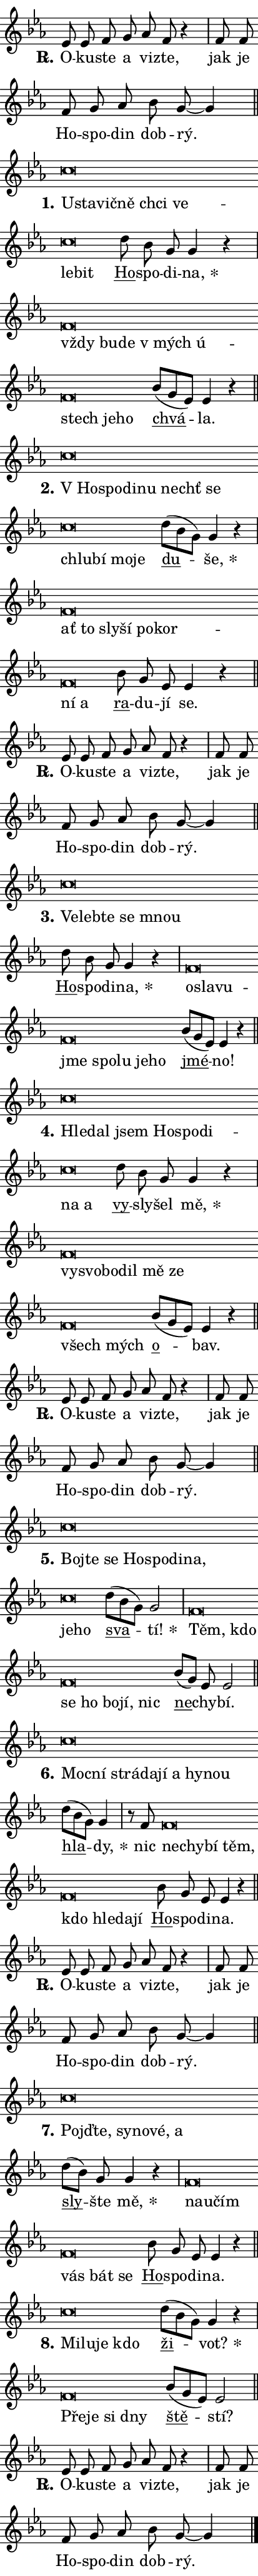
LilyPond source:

\version "2.24.0"
\header { tagline = "" }
\paper {
  indent = 0\cm
  top-margin = 0\cm
  right-margin = 0\cm
  bottom-margin = 0\cm
  left-margin = 0\cm
  paper-width = 7\cm
  page-breaking = #ly:one-page-breaking
  system-system-spacing.basic-distance = #11
  score-system-spacing.basic-distance = #11
  ragged-last = ##f
}


%% Author: Thomas Morley
%% https://lists.gnu.org/archive/html/lilypond-user/2020-05/msg00002.html
#(define (line-position grob)
"Returns position of @var[grob} in current system:
   @code{'start}, if at first time-step
   @code{'end}, if at last time-step
   @code{'middle} otherwise
"
  (let* ((col (ly:item-get-column grob))
         (ln (ly:grob-object col 'left-neighbor))
         (rn (ly:grob-object col 'right-neighbor))
         (col-to-check-left (if (ly:grob? ln) ln col))
         (col-to-check-right (if (ly:grob? rn) rn col))
         (break-dir-left
           (and
             (ly:grob-property col-to-check-left 'non-musical #f)
             (ly:item-break-dir col-to-check-left)))
         (break-dir-right
           (and
             (ly:grob-property col-to-check-right 'non-musical #f)
             (ly:item-break-dir col-to-check-right))))
        (cond ((eqv? 1 break-dir-left) 'start)
              ((eqv? -1 break-dir-right) 'end)
              (else 'middle))))

#(define (tranparent-at-line-position vctor)
  (lambda (grob)
  "Relying on @code{line-position} select the relevant enry from @var{vctor}.
Used to determine transparency,"
    (case (line-position grob)
      ((end) (not (vector-ref vctor 0)))
      ((middle) (not (vector-ref vctor 1)))
      ((start) (not (vector-ref vctor 2))))))

noteHeadBreakVisibility =
#(define-music-function (break-visibility)(vector?)
"Makes @code{NoteHead}s transparent relying on @var{break-visibility}"
#{
  \override NoteHead.transparent =
    #(tranparent-at-line-position break-visibility)
#})

#(define delete-ledgers-for-transparent-note-heads
  (lambda (grob)
    "Reads whether a @code{NoteHead} is transparent.
If so this @code{NoteHead} is removed from @code{'note-heads} from
@var{grob}, which is supposed to be @code{LedgerLineSpanner}.
As a result ledgers are not printed for this @code{NoteHead}"
    (let* ((nhds-array (ly:grob-object grob 'note-heads))
           (nhds-list
             (if (ly:grob-array? nhds-array)
                 (ly:grob-array->list nhds-array)
                 '()))
           ;; Relies on the transparent-property being done before
           ;; Staff.LedgerLineSpanner.after-line-breaking is executed.
           ;; This is fragile ...
           (to-keep
             (remove
               (lambda (nhd)
                 (ly:grob-property nhd 'transparent #f))
               nhds-list)))
      ;; TODO find a better method to iterate over grob-arrays, similiar
      ;; to filter/remove etc for lists
      ;; For now rebuilt from scratch
      (set! (ly:grob-object grob 'note-heads)  '())
      (for-each
        (lambda (nhd)
          (ly:pointer-group-interface::add-grob grob 'note-heads nhd))
        to-keep))))

hideNotes = {
  \noteHeadBreakVisibility #begin-of-line-visible
}
unHideNotes = {
  \noteHeadBreakVisibility #all-visible
}

% work-around for resetting accidentals
% https://lilypond.org/doc/v2.23/Documentation/notation/displaying-rhythms#unmetered-music
cadenzaMeasure = {
  \cadenzaOff
  \partial 1024 s1024
  \cadenzaOn
}

#(define-markup-command (accent layout props text) (markup?)
  "Underline accented syllable"
  (interpret-markup layout props
    #{\markup \override #'(offset . 4.3) \underline { #text }#}))

responsum = \markup \concat {
  "R" \hspace #-1.05 \path #0.1 #'((moveto 0 0.07) (lineto 0.9 0.8)) \hspace #0.05 "."
}

\layout {
    \context {
        \Staff
        \remove "Time_signature_engraver"
        \override LedgerLineSpanner.after-line-breaking = #delete-ledgers-for-transparent-note-heads
    }
    \context {
        \Voice {
            \override NoteHead.output-attributes = #'((class . "notehead"))
            \override Hairpin.height = #0.55
        }
    }
    \context {
        \Lyrics {
            \override StanzaNumber.output-attributes = #'((class . "stanzanumber"))
            \override LyricSpace.minimum-distance = #0.9
            \override LyricText.font-name = #"TeX Gyre Schola"
            \override LyricText.font-size = 1
            \override StanzaNumber.font-name = #"TeX Gyre Schola Bold"
            \override StanzaNumber.font-size = 1
        }
    }
}

% magnetic-lyrics.ily
%
%   written by
%     Jean Abou Samra <jean@abou-samra.fr>
%     Werner Lemberg <wl@gnu.org>
%
%   adapted by
%     Jiri Hon <jiri.hon@gmail.com>
%
% Version 2022-Apr-15

% https://www.mail-archive.com/lilypond-user@gnu.org/msg149350.html

#(define (Left_hyphen_pointer_engraver context)
   "Collect syllable-hyphen-syllable occurrences in lyrics and store
them in properties.  This engraver only looks to the left.  For
example, if the lyrics input is @code{foo -- bar}, it does the
following.

@itemize @bullet
@item
Set the @code{text} property of the @code{LyricHyphen} grob between
@q{foo} and @q{bar} to @code{foo}.

@item
Set the @code{left-hyphen} property of the @code{LyricText} grob with
text @q{foo} to the @code{LyricHyphen} grob between @q{foo} and
@q{bar}.
@end itemize

Use this auxiliary engraver in combination with the
@code{lyric-@/text::@/apply-@/magnetic-@/offset!} hook."
   (let ((hyphen #f)
         (text #f))
     (make-engraver
      (acknowledgers
       ((lyric-syllable-interface engraver grob source-engraver)
        (set! text grob)))
      (end-acknowledgers
       ((lyric-hyphen-interface engraver grob source-engraver)
        ;(when (not (grob::has-interface grob 'lyric-space-interface))
          (set! hyphen grob)));)
      ((stop-translation-timestep engraver)
       (when (and text hyphen)
         (ly:grob-set-object! text 'left-hyphen hyphen))
       (set! text #f)
       (set! hyphen #f)))))

#(define (lyric-text::apply-magnetic-offset! grob)
   "If the space between two syllables is less than the value in
property @code{LyricText@/.details@/.squash-threshold}, move the right
syllable to the left so that it gets concatenated with the left
syllable.

Use this function as a hook for
@code{LyricText@/.after-@/line-@/breaking} if the
@code{Left_@/hyphen_@/pointer_@/engraver} is active."
   (let ((hyphen (ly:grob-object grob 'left-hyphen #f)))
     (when hyphen
       (let ((left-text (ly:spanner-bound hyphen LEFT)))
         (when (grob::has-interface left-text 'lyric-syllable-interface)
           (let* ((common (ly:grob-common-refpoint grob left-text X))
                  (this-x-ext (ly:grob-extent grob common X))
                  (left-x-ext
                   (begin
                     ;; Trigger magnetism for left-text.
                     (ly:grob-property left-text 'after-line-breaking)
                     (ly:grob-extent left-text common X)))
                  ;; `delta` is the gap width between two syllables.
                  (delta (- (interval-start this-x-ext)
                            (interval-end left-x-ext)))
                  (details (ly:grob-property grob 'details))
                  (threshold (assoc-get 'squash-threshold details 0.2)))
             (when (< delta threshold)
               (let* (;; We have to manipulate the input text so that
                      ;; ligatures crossing syllable boundaries are not
                      ;; disabled.  For languages based on the Latin
                      ;; script this is essentially a beautification.
                      ;; However, for non-Western scripts it can be a
                      ;; necessity.
                      (lt (ly:grob-property left-text 'text))
                      (rt (ly:grob-property grob 'text))
                      (is-space (grob::has-interface hyphen 'lyric-space-interface))
                      (space (if is-space " " ""))
                      (space-markup (grob-interpret-markup grob " "))
                      (space-size (interval-length (ly:stencil-extent space-markup X)))
                      (extra-delta (if is-space space-size 0))
                      ;; Append new syllable.
                      (ltrt-space (if (and (string? lt) (string? rt))
                                (string-append lt space rt)
                                (make-concat-markup (list lt space rt))))
                      ;; Right-align `ltrt` to the right side.
                      (ltrt-space-markup (grob-interpret-markup
                               grob
                               (make-translate-markup
                                (cons (interval-length this-x-ext) 0)
                                (make-right-align-markup ltrt-space)))))
                 (begin
                   ;; Don't print `left-text`.
                   (ly:grob-set-property! left-text 'stencil #f)
                   ;; Set text and stencil (which holds all collected
                   ;; syllables so far) and shift it to the left.
                   (ly:grob-set-property! grob 'text ltrt-space)
                   (ly:grob-set-property! grob 'stencil ltrt-space-markup)
                   (ly:grob-translate-axis! grob (- (- delta extra-delta)) X))))))))))


#(define (lyric-hyphen::displace-bounds-first grob)
   ;; Make very sure this callback isn't triggered too early.
   (let ((left (ly:spanner-bound grob LEFT))
         (right (ly:spanner-bound grob RIGHT)))
     (ly:grob-property left 'after-line-breaking)
     (ly:grob-property right 'after-line-breaking)
     (ly:lyric-hyphen::print grob)))

squashThreshold = #0.4

\layout {
  \context {
    \Lyrics
    \consists #Left_hyphen_pointer_engraver
    \override LyricText.after-line-breaking =
      #lyric-text::apply-magnetic-offset!
    \override LyricHyphen.stencil = #lyric-hyphen::displace-bounds-first
    \override LyricText.details.squash-threshold = \squashThreshold
    \override LyricHyphen.minimum-distance = 0
    \override LyricHyphen.minimum-length = \squashThreshold
  }
}

squash = \override LyricText.details.squash-threshold = 9999
unSquash = \override LyricText.details.squash-threshold = \squashThreshold

left = \override LyricText.self-alignment-X = #LEFT
unLeft = \revert LyricText.self-alignment-X

starOffset = #(lambda (grob) 
                (let ((x_offset (ly:self-alignment-interface::aligned-on-x-parent grob)))
                  (if (= x_offset 0) 0 (+ x_offset 1.2))))

star = #(define-music-function (syllable)(string?)
"Append star separator at the end of a syllable"
#{
  \once \override LyricText.X-offset = #starOffset
  \lyricmode { \markup {
    #syllable
    \override #'((font-name . "TeX Gyre Schola Bold")) \hspace #0.2 \lower #0.65 \larger "*"
  } }
#})

starAccent = #(define-music-function (syllable)(string?)
"Append star separator at the end of a syllable and make accent"
#{
  \once \override LyricText.X-offset = #starOffset
  \lyricmode { \markup {
    \accent #syllable
    \override #'((font-name . "TeX Gyre Schola Bold")) \hspace #0.2 \lower #0.65 \larger "*"
  } }
#})

breath = #(define-music-function (syllable)(string?)
"Append breathing indicator at the end of a syllable"
#{
  \lyricmode { \markup { #syllable "+" } }
#})

optionalBreath = #(define-music-function (syllable)(string?)
"Append optional breathing indicator at the end of a syllable"
#{
  \lyricmode { \markup { #syllable "(+)" } }
#})


\score {
    <<
        \new Voice = "melody" { \cadenzaOn \key es \major \relative { es'8 es f g as f r4 \cadenzaMeasure \bar "|" f8 f \bar "" f g as \bar "" bes g~ g4 \cadenzaMeasure \bar "||" \break } }
        \new Lyrics \lyricsto "melody" { \lyricmode { \set stanza = \responsum
O -- ku -- ste a vi -- zte, jak je Ho -- spo -- din dob -- rý. } }
    >>
    \layout {}
}

\score {
    <<
        \new Voice = "melody" { \cadenzaOn \key es \major \relative { c''\breve*1/16 \hideNotes \breve*1/16 \bar "" \breve*1/16 \bar "" \breve*1/16 \bar "" \breve*1/16 \bar "" \breve*1/16 \bar "" \breve*1/16 \breve*1/16 \bar "" \unHideNotes \bar "" d8 bes g g4 r \cadenzaMeasure \bar "|" f\breve*1/16 \hideNotes \breve*1/16 \bar "" \breve*1/16 \bar "" \breve*1/16 \bar "" \breve*1/16 \bar "" \breve*1/16 \bar "" \breve*1/16 \breve*1/16 \bar "" \unHideNotes \bar "" bes8[( g es)] es4 r \cadenzaMeasure \bar "||" \break } }
        \new Lyrics \lyricsto "melody" { \lyricmode { \set stanza = "1."
\left U -- \squash sta -- vič -- ně chci ve -- le -- bit \unLeft \unSquash \markup \accent Ho -- spo -- di -- \star na, \left vždy \squash bu -- de "v mých" ú -- stech je -- ho \unLeft \unSquash \markup \accent chvá -- la. } }
    >>
    \layout {}
}

\score {
    <<
        \new Voice = "melody" { \cadenzaOn \key es \major \relative { c''\breve*1/16 \hideNotes \breve*1/16 \bar "" \breve*1/16 \bar "" \breve*1/16 \bar "" \breve*1/16 \bar "" \breve*1/16 \bar "" \breve*1/16 \bar "" \breve*1/16 \bar "" \breve*1/16 \breve*1/16 \bar "" \unHideNotes \bar "" d8[( bes g)] g4 r \cadenzaMeasure \bar "|" f\breve*1/16 \hideNotes \breve*1/16 \bar "" \breve*1/16 \bar "" \breve*1/16 \bar "" \breve*1/16 \bar "" \breve*1/16 \bar "" \breve*1/16 \breve*1/16 \bar "" \unHideNotes \bar "" bes8 g es es4 r \cadenzaMeasure \bar "||" \break } }
        \new Lyrics \lyricsto "melody" { \lyricmode { \set stanza = "2."
\left "V Ho" -- \squash spo -- di -- nu nechť se chlu -- bí mo -- je \unLeft \unSquash \markup \accent du -- \star še, \left ať \squash to sly -- ší po -- kor -- ní a \unLeft \unSquash \markup \accent ra -- du -- jí se. } }
    >>
    \layout {}
}

\score {
    <<
        \new Voice = "melody" { \cadenzaOn \key es \major \relative { es'8 es f g as f r4 \cadenzaMeasure \bar "|" f8 f \bar "" f g as \bar "" bes g~ g4 \cadenzaMeasure \bar "||" \break } }
        \new Lyrics \lyricsto "melody" { \lyricmode { \set stanza = \responsum
O -- ku -- ste a vi -- zte, jak je Ho -- spo -- din dob -- rý. } }
    >>
    \layout {}
}

\score {
    <<
        \new Voice = "melody" { \cadenzaOn \key es \major \relative { c''\breve*1/16 \hideNotes \breve*1/16 \bar "" \breve*1/16 \bar "" \breve*1/16 \breve*1/16 \bar "" \unHideNotes \bar "" d8 bes g g4 r \cadenzaMeasure \bar "|" f\breve*1/16 \hideNotes \breve*1/16 \bar "" \breve*1/16 \bar "" \breve*1/16 \bar "" \breve*1/16 \bar "" \breve*1/16 \bar "" \breve*1/16 \breve*1/16 \bar "" \unHideNotes \bar "" bes8[( g es)] es4 r \cadenzaMeasure \bar "||" \break } }
        \new Lyrics \lyricsto "melody" { \lyricmode { \set stanza = "3."
\left Ve -- \squash leb -- te se mnou \unLeft \unSquash \markup \accent Ho -- spo -- di -- \star na, \left o -- \squash sla -- vu -- jme spo -- lu je -- ho \unLeft \unSquash \markup \accent jmé -- no! } }
    >>
    \layout {}
}

\score {
    <<
        \new Voice = "melody" { \cadenzaOn \key es \major \relative { c''\breve*1/16 \hideNotes \breve*1/16 \bar "" \breve*1/16 \bar "" \breve*1/16 \bar "" \breve*1/16 \bar "" \breve*1/16 \bar "" \breve*1/16 \breve*1/16 \bar "" \unHideNotes \bar "" d8 bes g g4 r \cadenzaMeasure \bar "|" f\breve*1/16 \hideNotes \breve*1/16 \bar "" \breve*1/16 \bar "" \breve*1/16 \bar "" \breve*1/16 \bar "" \breve*1/16 \bar "" \breve*1/16 \breve*1/16 \bar "" \unHideNotes \bar "" bes8[( g es)] es4 r \cadenzaMeasure \bar "||" \break } }
        \new Lyrics \lyricsto "melody" { \lyricmode { \set stanza = "4."
\left Hle -- \squash dal jsem Ho -- spo -- di -- na a \unLeft \unSquash \markup \accent vy -- sly -- šel \star mě, \left vy -- \squash svo -- bo -- dil mě ze všech mých \unLeft \unSquash \markup \accent o -- bav. } }
    >>
    \layout {}
}

\score {
    <<
        \new Voice = "melody" { \cadenzaOn \key es \major \relative { es'8 es f g as f r4 \cadenzaMeasure \bar "|" f8 f \bar "" f g as \bar "" bes g~ g4 \cadenzaMeasure \bar "||" \break } }
        \new Lyrics \lyricsto "melody" { \lyricmode { \set stanza = \responsum
O -- ku -- ste a vi -- zte, jak je Ho -- spo -- din dob -- rý. } }
    >>
    \layout {}
}

\score {
    <<
        \new Voice = "melody" { \cadenzaOn \key es \major \relative { c''\breve*1/16 \hideNotes \breve*1/16 \bar "" \breve*1/16 \bar "" \breve*1/16 \bar "" \breve*1/16 \bar "" \breve*1/16 \bar "" \breve*1/16 \bar "" \breve*1/16 \breve*1/16 \bar "" \unHideNotes \bar "" d8[( bes g)] g2 \cadenzaMeasure \bar "|" f\breve*1/16 \hideNotes \breve*1/16 \bar "" \breve*1/16 \bar "" \breve*1/16 \bar "" \breve*1/16 \bar "" \breve*1/16 \breve*1/16 \bar "" \unHideNotes \bar "" bes8[( g)] es es2 \cadenzaMeasure \bar "||" \break } }
        \new Lyrics \lyricsto "melody" { \lyricmode { \set stanza = "5."
\left Boj -- \squash te se Ho -- spo -- di -- na, je -- ho \unLeft \unSquash \markup \accent sva -- \star tí! \left Těm, \squash kdo se ho bo -- jí, nic \unLeft \unSquash \markup \accent ne -- chy -- bí. } }
    >>
    \layout {}
}

\score {
    <<
        \new Voice = "melody" { \cadenzaOn \key es \major \relative { c''\breve*1/16 \hideNotes \breve*1/16 \bar "" \breve*1/16 \bar "" \breve*1/16 \bar "" \breve*1/16 \bar "" \breve*1/16 \bar "" \breve*1/16 \breve*1/16 \bar "" \unHideNotes \bar "" d8[( bes g)] g4 \cadenzaMeasure \bar "|" r8 f8 f\breve*1/16 \hideNotes \breve*1/16 \bar "" \breve*1/16 \bar "" \breve*1/16 \bar "" \breve*1/16 \bar "" \breve*1/16 \bar "" \breve*1/16 \breve*1/16 \bar "" \unHideNotes \bar "" bes8 g es es4 r \cadenzaMeasure \bar "||" \break } }
        \new Lyrics \lyricsto "melody" { \lyricmode { \set stanza = "6."
\left Moc -- \squash ní strá -- da -- jí a hy -- nou \unLeft \unSquash \markup \accent hla -- \star dy, nic \left ne -- \squash chy -- bí těm, kdo hle -- da -- jí \unLeft \unSquash \markup \accent Ho -- spo -- di -- na. } }
    >>
    \layout {}
}

\score {
    <<
        \new Voice = "melody" { \cadenzaOn \key es \major \relative { es'8 es f g as f r4 \cadenzaMeasure \bar "|" f8 f \bar "" f g as \bar "" bes g~ g4 \cadenzaMeasure \bar "||" \break } }
        \new Lyrics \lyricsto "melody" { \lyricmode { \set stanza = \responsum
O -- ku -- ste a vi -- zte, jak je Ho -- spo -- din dob -- rý. } }
    >>
    \layout {}
}

\score {
    <<
        \new Voice = "melody" { \cadenzaOn \key es \major \relative { c''\breve*1/16 \hideNotes \breve*1/16 \bar "" \breve*1/16 \bar "" \breve*1/16 \bar "" \breve*1/16 \breve*1/16 \bar "" \unHideNotes \bar "" d8[( bes)] g g4 r \cadenzaMeasure \bar "|" f\breve*1/16 \hideNotes \breve*1/16 \bar "" \breve*1/16 \bar "" \breve*1/16 \bar "" \breve*1/16 \breve*1/16 \bar "" \unHideNotes \bar "" bes8 g es es4 r \cadenzaMeasure \bar "||" \break } }
        \new Lyrics \lyricsto "melody" { \lyricmode { \set stanza = "7."
\left Pojď -- \squash te, sy -- no -- vé, a \unLeft \unSquash \markup \accent sly -- šte \star mě, \left na -- \squash u -- čím vás bát se \unLeft \unSquash \markup \accent Ho -- spo -- di -- na. } }
    >>
    \layout {}
}

\score {
    <<
        \new Voice = "melody" { \cadenzaOn \key es \major \relative { c''\breve*1/16 \hideNotes \breve*1/16 \bar "" \breve*1/16 \breve*1/16 \bar "" \unHideNotes \bar "" d8[( bes g)] g4 r \cadenzaMeasure \bar "|" f\breve*1/16 \hideNotes \breve*1/16 \bar "" \breve*1/16 \breve*1/16 \bar "" \unHideNotes \bar "" bes8[( g es)] es2 \cadenzaMeasure \bar "||" \break } }
        \new Lyrics \lyricsto "melody" { \lyricmode { \set stanza = "8."
\left Mi -- \squash lu -- je kdo \unLeft \unSquash \markup \accent ži -- \star vot? \left Pře -- \squash je si dny \unLeft \unSquash \markup \accent ště -- stí? } }
    >>
    \layout {}
}

\score {
    <<
        \new Voice = "melody" { \cadenzaOn \key es \major \relative { es'8 es f g as f r4 \cadenzaMeasure \bar "|" f8 f \bar "" f g as \bar "" bes g~ g4 \cadenzaMeasure \bar "||" \break } \bar "|." }
        \new Lyrics \lyricsto "melody" { \lyricmode { \set stanza = \responsum
O -- ku -- ste a vi -- zte, jak je Ho -- spo -- din dob -- rý. } }
    >>
    \layout {}
}
